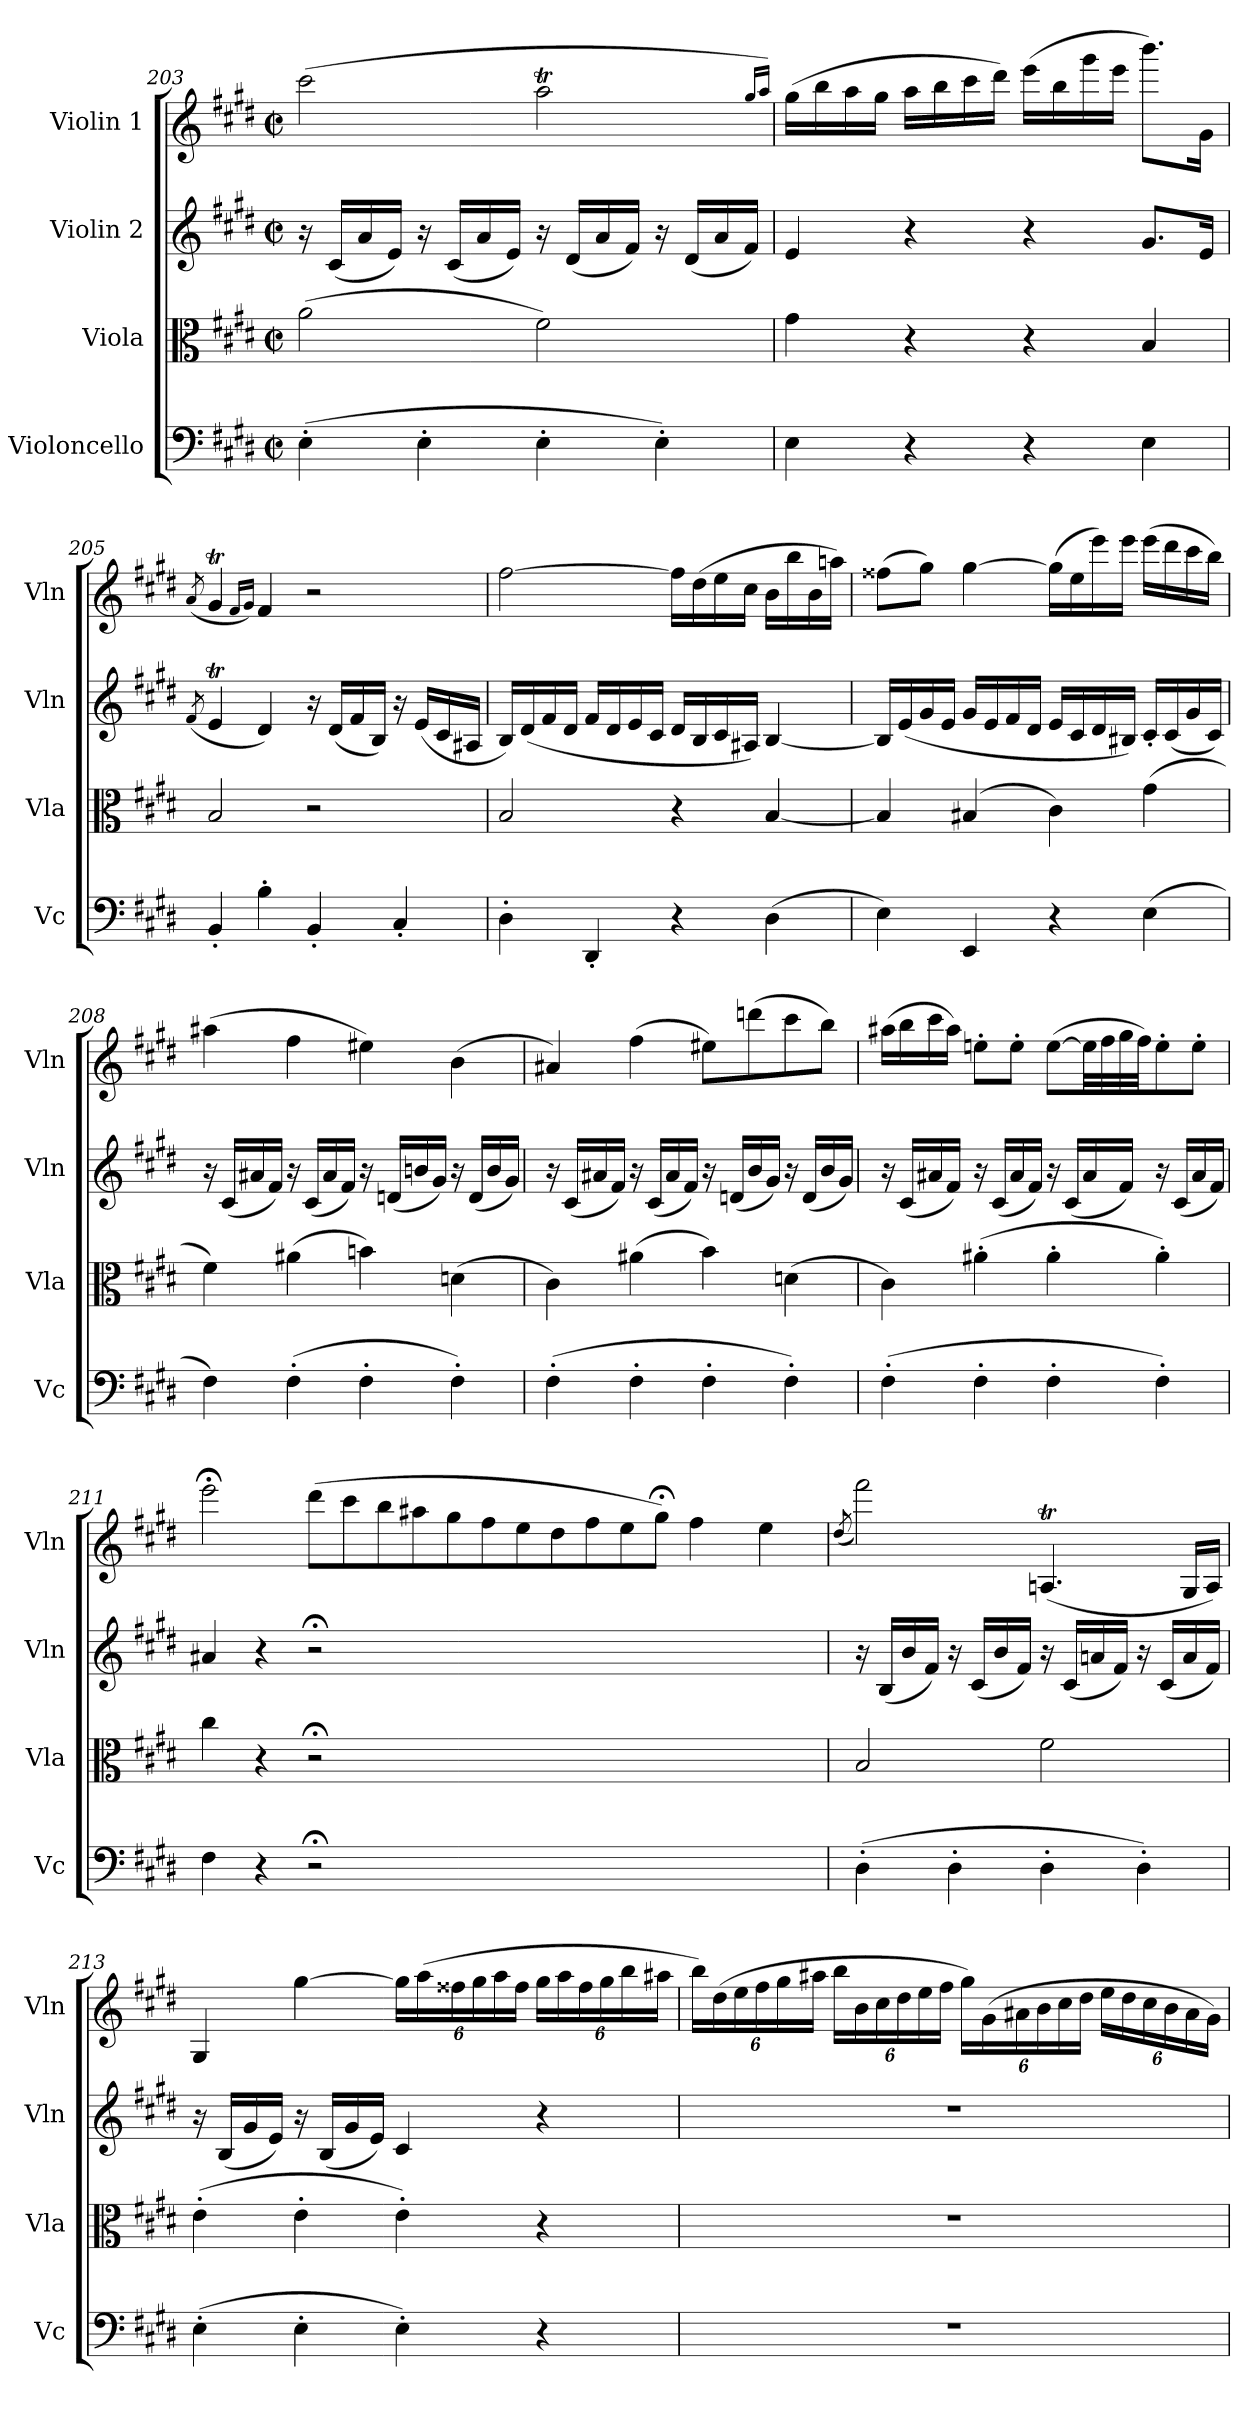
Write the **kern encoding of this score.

**kern	**kern	**kern	**kern
*part4	*part3	*part2	*part1
*staff4	*staff3	*staff2	*staff1
*I"Violoncello	*I"Viola	*I"Violin 2	*I"Violin 1
*I'Vc	*I'Vla	*I'Vln	*I'Vln
*clefF4	*clefC3	*clefG2	*clefG2
*k[f#c#g#d#]	*k[f#c#g#d#]	*k[f#c#g#d#]	*k[f#c#g#d#]
*M2/2	*M2/2	*M2/2	*M2/2
*met(c|)	*met(c|)	*met(c|)	*met(c|)
=203	=203	=203	=203
(>4E'\	(>2a\	16r	(>2ccc#\
.	.	(<16c#/LL	.
.	.	16a/	.
.	.	16e/JJ)	.
4E'\	.	16r	.
.	.	(<16c#/LL	.
.	.	16a/	.
.	.	16e/JJ)	.
4E'\	2f#\)	16r	2aaT\
.	.	(<16d#/LL	.
.	.	16a/	.
.	.	16f#/JJ)	.
4E'\)	.	16r	.
.	.	(<16d#/LL	.
.	.	16a/	.
.	.	16f#/JJ)	.
.	.	.	16qgg#/LL
.	.	.	16qaa/JJ)
!!LO:LB:g=z
=204	=204	=204	=204
4E\	4g#\	4e/	(>16gg#\LL
.	.	.	16bb\
.	.	.	16aa\
.	.	.	16gg#\JJ
4r	4r	4r	16aa\LL
.	.	.	16bb\
.	.	.	16ccc#\
.	.	.	16ddd#\JJ)
4r	4r	4r	(>16eee\LL
.	.	.	16bb\
.	.	.	16ggg#\
.	.	.	16eee\JJ
4E\	4B/	8.g#/L	8.bbb\L)
.	.	16e/Jk	16g#\Jk
=205	=205	=205	=205
.	.	(<8qf#/	(<8qa/
4BB'/	2B/	4eT/	4g#t/
.	.	.	16qf#/LL
.	.	.	16qg#/JJ)
4B'\	.	4d#/)	4f#/
4BB'/	2r	16r	2r
.	.	(<16d#/LL	.
.	.	16f#/	.
.	.	16B/JJ)	.
4C#'/	.	16r	.
.	.	(<16e/LL	.
.	.	16c#/	.
.	.	16A#X/JJ	.
=206	=206	=206	=206
4D#'\	2B/	16B/LL)	[2ff#\
.	.	(<16d#/	.
.	.	16f#/	.
.	.	16d#/JJ	.
4DD#'/	.	16f#/LL	.
.	.	16d#/	.
.	.	16e/	.
.	.	16c#/JJ	.
4r	4r	16d#/LL	16ff#\LL]
.	.	16B/	(>16dd#\
.	.	16c#/	16ee\
.	.	16A#X/JJ)	16cc#\JJ
(>4D#\	[4B/	[4B/	16b\LL
.	.	.	16bb\
.	.	.	16b\
.	.	.	16aan\JJ)
!!LO:PB:g=z
=207	=207	=207	=207
4E\)	4B/]	16B/LL]	(>8ff##X\L
.	.	(<16e/	.
.	.	16g#/	8gg#\J)
.	.	16e/JJ	.
4EE/	(>4B#X/	16g#/LL	[4gg#\
.	.	16e/	.
.	.	16f#/	.
.	.	16d#/JJ	.
4r	4c#\)	16e/LL	(>16gg#\LL]
.	.	16c#/	16ee\
.	.	16d#/	16eee\)
.	.	16B#X/JJ)	16eee\JJ
(>4E\	(>4g#\	16c#'/LL	(>16eee\LL
.	.	(<16c#/	16ddd#\
.	.	16g#/	16ccc#\
.	.	16c#/JJ)	16bb\JJ)
=208	=208	=208	=208
4F#\)	4f#\)	16r	(>4aa#X\
.	.	(<16c#/LL	.
.	.	16a#X/	.
.	.	16f#/JJ)	.
(>4F#'\	(>4a#X\	16r	4ff#\
.	.	(<16c#/LL	.
.	.	16a#/	.
.	.	16f#/JJ)	.
4F#'\	4bn\)	16r	4ee#X\)
.	.	(<16dn/LL	.
.	.	16bn/	.
.	.	16g#/JJ)	.
4F#'\)	(>4dn\	16r	(>4b\
.	.	(<16d/LL	.
.	.	16b/	.
.	.	16g#/JJ)	.
=209	=209	=209	=209
(>4F#'\	4c#\)	16r	4a#X/)
.	.	(<16c#/LL	.
.	.	16a#X/	.
.	.	16f#/JJ)	.
4F#'\	(>4a#X\	16r	(>4ff#\
.	.	(<16c#/LL	.
.	.	16a#/	.
.	.	16f#/JJ)	.
4F#'\	4b\)	16r	8ee#X\L)
.	.	(<16dn/LL	.
.	.	16b/	(>8dddn\
.	.	16g#/JJ)	.
4F#'\)	(>4dn\	16r	8ccc#\
.	.	(<16d/LL	.
.	.	16b/	8bb\J)
.	.	16g#/JJ)	.
!!LO:LB:g=z
=210	=210	=210	=210
(>4F#'\	4c#\)	16r	(>16aa#X\LL
.	.	(<16c#/LL	16bb\
.	.	16a#X/	16ccc#\
.	.	16f#/JJ)	16aa#\JJ)
4F#'\	(>4a#X'\	16r	8een'\L
.	.	(<16c#/LL	.
.	.	16a#/	8ee'\J
.	.	16f#/JJ)	.
4F#'\	4a#'\	16r	(>[8ee\L
.	.	(<16c#/LL	.
.	.	16a#/	32ee\LL]
.	.	.	32ff#\
.	.	16f#/JJ)	32gg#\
.	.	.	32ff#\JJ)
4F#'\)	4a#'\)	16r	8ee'\
.	.	(<16c#/LL	.
.	.	16a#/	8ee'\J
.	.	16f#/JJ)	.
=211	=211	=211	=211
4F#\	4cc#\	4a#X/	2eee;<\
4r	4r	4r	.
2r;<	2r;<	2r;<	(>8ddd#\L
.	.	.	8ccc#\
.	.	.	8bb\
.	.	.	8aa#X\
2ryy	2ryy	2ryy	8gg#\
.	.	.	8ff#\
.	.	.	8ee\
.	.	.	8dd#\
2ryy	2ryy	2ryy	8ff#\
.	.	.	8ee\
.	.	.	8gg#;<\J)
.	.	.	4ff#\
4ryy	4ryy	4ryy	.
.	.	.	4ee\
8ryy	8ryy	8ryy	.
=212	=212	=212	=212
.	.	.	(>8qdd#/
(>4D#'\	2B/	16r	2fff#\)
.	.	(<16B/LL	.
.	.	16b/	.
.	.	16f#/JJ)	.
4D#'\	.	16r	.
.	.	(<16c#/LL	.
.	.	16b/	.
.	.	16f#/JJ)	.
4D#'\	2f#\	16r	(<4.AnT/
.	.	(<16c#/LL	.
.	.	16an/	.
.	.	16f#/JJ)	.
4D#'\)	.	16r	.
.	.	(<16c#/LL	.
.	.	16a/	16G#/LL
.	.	16f#/JJ)	16A/JJ)
!!LO:LB:g=z
=213	=213	=213	=213
(>4E'\	(>4e'\	16r	4G#/
.	.	(<16B/LL	.
.	.	16g#/	.
.	.	16e/JJ)	.
4E'\	4e'\	16r	[4gg#\
.	.	(<16B/LL	.
.	.	16g#/	.
.	.	16e/JJ)	.
*	*	*	*Xbrackettup
4E'\)	4e'\)	4c#/	24gg#\LL]
.	.	.	(>24aa\
.	.	.	24ff##X\
.	.	.	24gg#\
.	.	.	24aa\
.	.	.	24ff##\JJ
4r	4r	4r	24gg#\LL
.	.	.	24aa\
.	.	.	24ff##\
.	.	.	24gg#\
.	.	.	24bb\
.	.	.	24aa#X\JJ
=214	=214	=214	=214
1r	1r	1r	24bb\LL)
.	.	.	(>24dd#\
.	.	.	24ee\
.	.	.	24ff#\
.	.	.	24gg#\
.	.	.	24aa#X\JJ
.	.	.	24bb\LL
.	.	.	24b\
.	.	.	24cc#\
.	.	.	24dd#\
.	.	.	24ee\
.	.	.	24ff#\JJ
.	.	.	24gg#\LL)
.	.	.	(>24g#\
.	.	.	24a#X\
.	.	.	24b\
.	.	.	24cc#\
.	.	.	24dd#\JJ
.	.	.	24ee\LL
.	.	.	24dd#\
.	.	.	24cc#\
.	.	.	24b\
.	.	.	24a#\
.	.	.	24g#\JJ)
=	=	=	=
*-	*-	*-	*-
